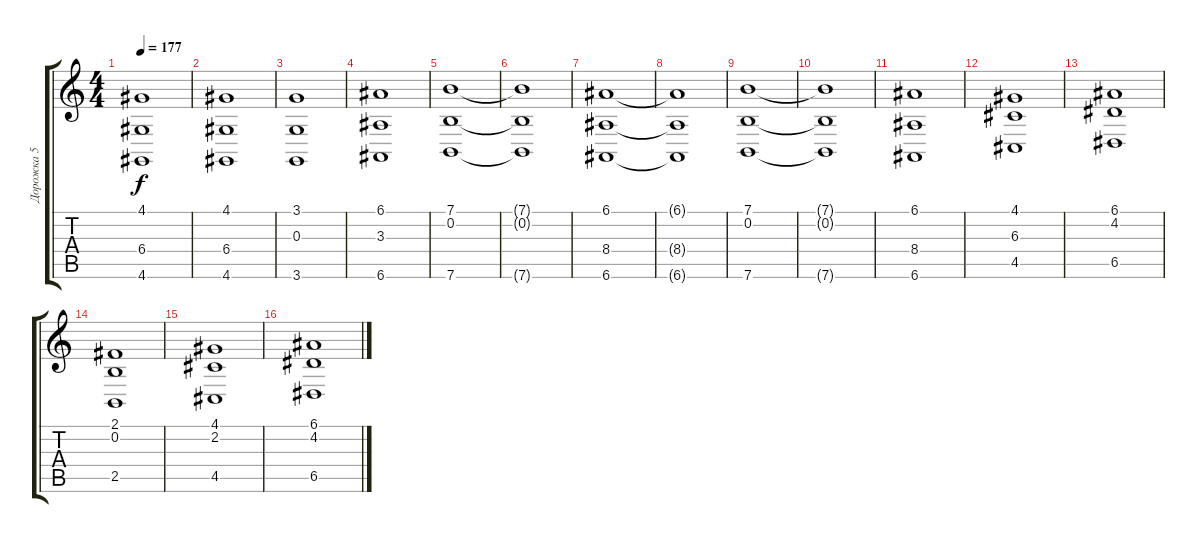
\track ("Дорожка 5" "Дорожка 5") {instrument synthstrings1}
\staff {score tabs}
\tuning (E4 B3 G3 D3 A2 E2) {hide}
\ts (4 4)
\tempo 177
\clef g2
\ks c
(4.1 6.4 4.6).1{dy f} |
(4.1 6.4 4.6).1 |
(3.1 0.3 3.6).1 |
(6.1 3.3 6.6).1 |
(7.1 0.2 7.6).1 |
(7.1{t} 0.2{t} 7.6{t}).1 |
(6.1 8.4 6.6).1 |
(6.1{t} 8.4{t} 6.6{t}).1 |
(7.1 0.2 7.6).1 |
(7.1{t} 0.2{t} 7.6{t}).1 |
(6.1 8.4 6.6).1 |
(4.1 6.3 4.5).1 |
(6.1 4.2 6.5).1 |
(2.1 0.2 2.5).1 |
(4.1 2.2 4.5).1 |
(6.1 4.2 6.5).1
